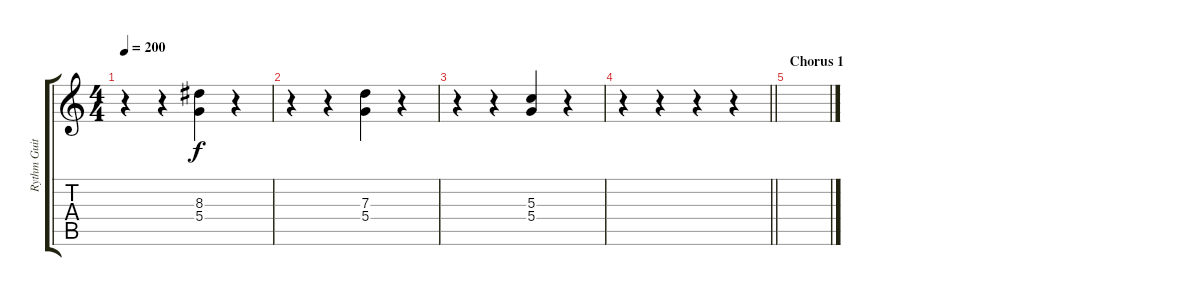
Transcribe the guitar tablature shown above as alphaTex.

\track ("Rythm Guitar" "Rythm Guit") {instrument electricguitarclean}
\staff {score tabs}
\tuning (E4 B3 G3 D3 A2 E2) {hide}
\ts (4 4)
\tempo 200
\clef g2
\ks c
r.4{dy f} r.4 (8.3 5.4).4 r.4 |
r.4 r.4 (7.3 5.4).4 r.4 |
r.4 r.4 (5.3 5.4).4 r.4 |
\barLineRight lightlight
r.4 r.4 r.4 r.4 |
\section ("" "Chorus 1")
